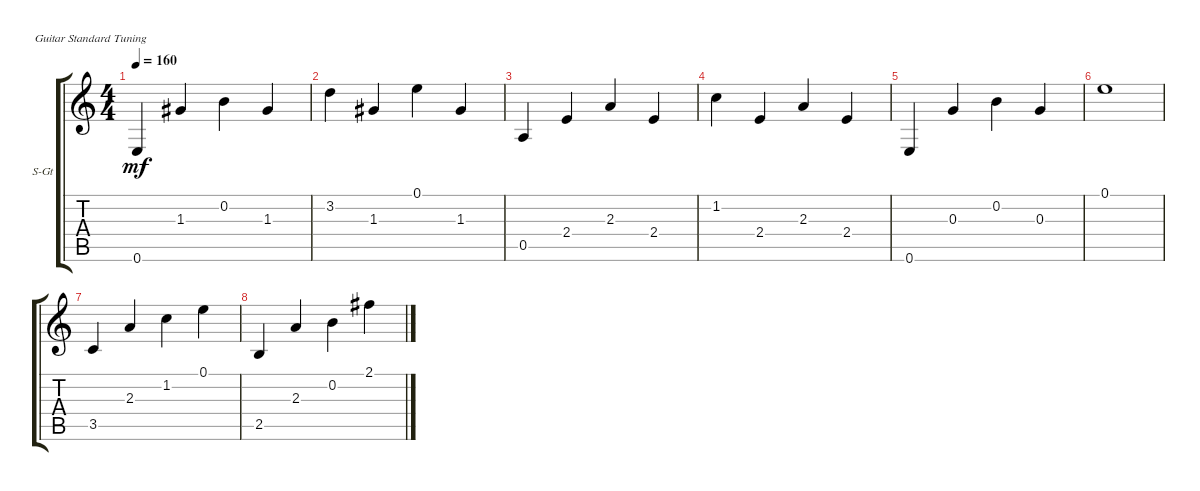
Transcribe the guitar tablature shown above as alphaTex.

\defaultSystemsLayout 4
\bracketExtendMode groupsimilarinstruments
\firstSystemTrackNameOrientation horizontal
\otherSystemsTrackNameOrientation horizontal
\track ("Steel Guitar" "S-Gt") {instrument acousticguitarsteel}
\staff {score tabs}
\tuning (E4 B3 G3 D3 A2 E2)
\ts (4 4)
\tempo 160
\clef g2
\ks c
0.6.4{dy mf} 1.3.4 0.2.4 1.3.4 |
3.2.4 1.3.4 0.1.4 1.3.4 |
0.5.4 2.4.4 2.3.4 2.4.4 |
1.2.4 2.4.4 2.3.4 2.4.4 |
0.6.4 0.3.4 0.2.4 0.3.4 |
0.1.1 |
3.5.4 2.3.4 1.2.4 0.1.4 |
2.5.4 2.3.4 0.2.4 2.1.4
